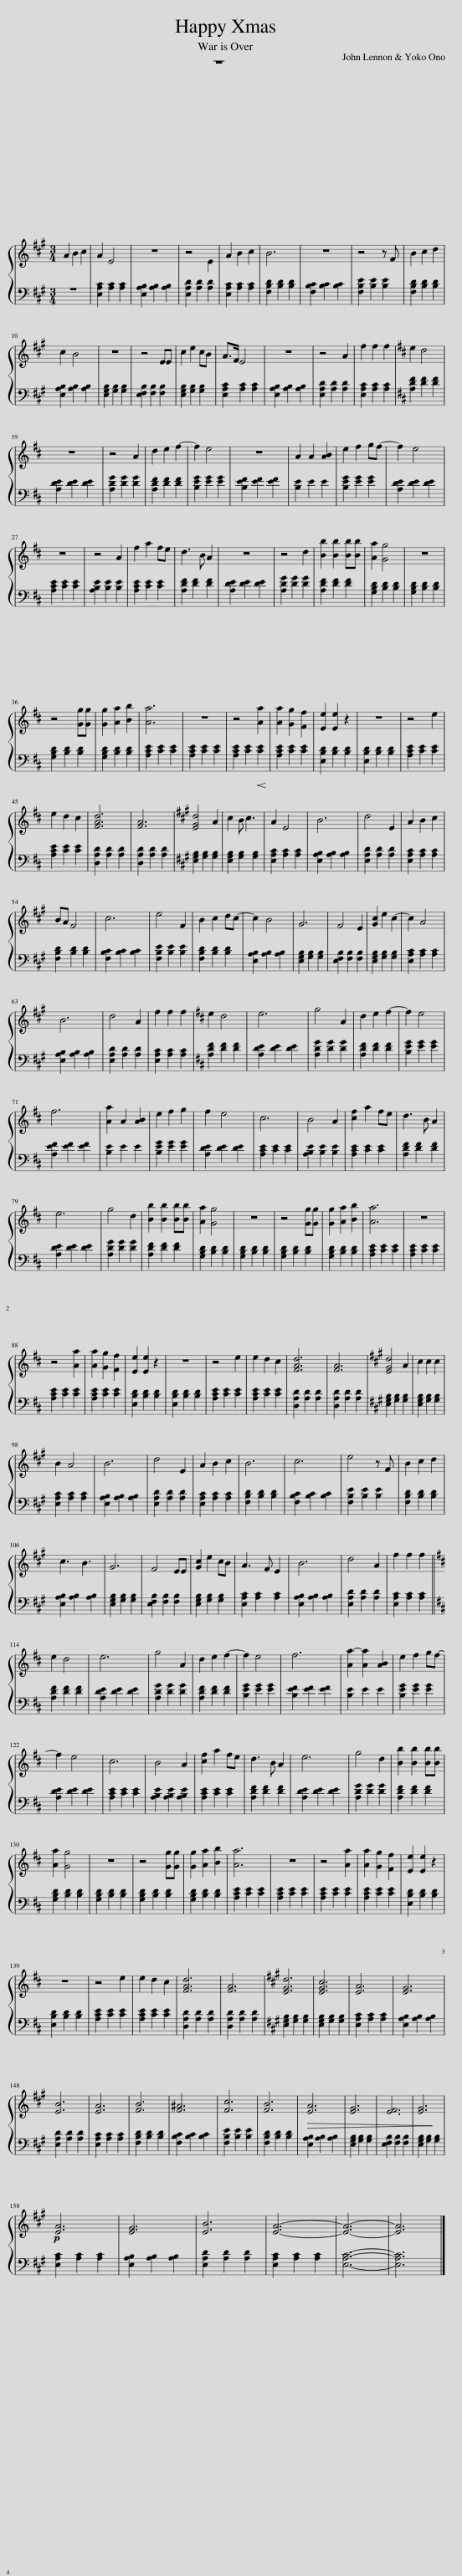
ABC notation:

X:1
%%score { ( 1 3 ) | 2 }
L:1/8
M:3/4
I:linebreak $
K:A
V:1 treble
V:3 treble
V:2 bass
V:1
 A2 B2 c2 | A2 E4 | z6 | z6 | A2 B2 c2 | %5
 B6 | z6 | z4 z F | B2 c2 d2 |$ c2 B4 | %10
 z6 | z4 EE | c2 e2 cB | A>F E4 | z6 | %15
 z4 A2 | f2 f2 f2 |[K:D] e2 d4 |$ z6 | z4 A2 | %20
 d2 e2 f2- | f2 e4 | z6 | A2 A2 [AB]2 | e2 f2 gf- | %25
 f2 e4 |$ z6 | z4 A2 | f2 a2 fe | d3 B A2 | %30
 z6 | z4 d2 | [Bb]2 [Bb]2 [Bb][Bb] | [Aa]2 [Gg]4 | z6 |$ %35
 z4 [Gg][Gg] | [Gg]2 [Aa]2 [Bb]2 | [Aa]6 | z6 | z4 [Aa]2 | %40
 [Aa]2 [Gg]2 [Ff]2 | [Ee]2 [Ee]2 z2 | z6 | z4 e2 |$ e2 d2 c2 | %45
 [FAd]6 | [FA]6 |[K:A] [EGd]4 A2 | c2 B c3 | A2 E4 | %50
 B6 | d4 E2 | A2 B2 c2 |$ BA F4 | c6 | %55
 e4 F2 | B2 c2 dc- | c2 B4 | G6 | F4 E2 | %60
 [Gc]2 e2 c2- | c2 A4 |$ B6 | d4 A2 | f2 f2 f2 | %65
[K:D] e2 d4 | e6 | g4 A2 | d2 e2 f2- | f2 e4 |$ %70
 f6 | [Aa]2 A2 [AB]2 | e2 f2 g2 | f2 e4 | c6 | %75
 B4 A2 | [cf]2 a2 fe | d3 B A2 |$ e6 | g4 d2 | %80
 [Bb]2 [Bb]2 [Bb][Bb] | [Aa]2 [Gg]4 | z6 | z4 [Gg][Gg] | [Gg]2 [Aa]2 [Bb]2 | %85
 [Aa]6 | z6 |$ z4 [Aa]2 | [Aa]2 [Gg]2 [Ff]2 | [Ee]2 [Ee]2 z2 | %90
 z6 | z4 e2 | e2 d2 c2 | [FAd]6 | [FA]6 | %95
[K:A] [EGd]4 A2 | c2 c2 c2 |$ B2 A4 | B6 | d4 E2 | %100
 A2 B2 c2 | B6 | c6 | e4 z F | B2 c2 d2 |$ %105
 c3 B3 | G6 | F4 EE | [Gc]2 e2 cB | A3 F E2 | %110
 B6 | d4 A2 | f2 f2 f2 ||$[K:D] e2 d4 | e6 | %115
 g4 A2 | d2 e2 f2- | f2 e4 | f6 | [Aa-]2 [Aa]2 [AB]2 | %120
 e2 f2 gf- |$ f2 e4 | c6 | B4 A2 | [cf]2 a2 fe | %125
 d3 B A2 | e6 | g4 d2 | [Bb]2 [Bb]2 [Bb][Bb] |$ [Aa]2 [Gg]4 | %130
 z6 | z4 [Gg][Gg] | [Gg]2 [Aa]2 [Bb]2 | [Aa]6 | z6 | %135
 z4 [Aa]2 | [Aa]2 [Gg]2 [Ff]2 | [Ee]2 [Ee]2 z2 |$ z6 | z4 e2 | %140
 e2 d2 c2 | [FAd]6 | [FA]6 |[K:A] [EGd]6 | [EGc]6 | %145
 [EA]6 | [EG]6 |$ [EB]6 | [EA]6 | [FB]6 | %150
 [F^A]6 | [Fc]6 | [FB]6 |!>(! [EA]6!>)! | [EG]6 | %155
 [EF]6 | [EG]6 |$!p! [EA]6 | [EG]6 | [EB]6 | %160
 [EA]6- | [EA]6- | [EA]6 |] %163
V:2
 z6 | [E,A,C]2 [A,C]2 [A,C]2 | [E,A,B,]2 [A,B,]2 [A,B,]2 | [E,A,D]2 [A,D]2 [A,D]2 | [E,A,C]2 [A,C]2 [A,C]2 | %5
 [F,B,D]2 [B,D]2 [B,D]2 | [F,B,C]2 [B,C]2 [B,C]2 | [F,B,E]2 [B,E]2 [B,E]2 | [F,B,D]2 [B,D]2 [B,D]2 |$ [E,A,B,]2 [A,B,]2 [A,B,]2 | %10
 [E,G,B,]2 [G,B,]2 [G,B,]2 | [E,F,B,]2 [F,B,]2 [F,B,]2 | [E,G,B,]2 [G,B,]2 [G,B,]2 | [E,A,C]2 [A,C]2 [A,C]2 | [E,A,B,]2 [A,B,]2 [A,B,]2 | %15
 [E,A,D]2 [A,D]2 [A,D]2 | [E,A,C]2 [A,C]2 [A,C]2 |[K:D] [A,DF]2 [DF]2 [DF]2 |$ [A,DE]2 [DE]2 [DE]2 | [A,DG]2 [DG]2 [DG]2 | %20
 [A,DF]2 [DF]2 [DF]2 | [B,EG]2 [EG]2 [EG]2 | [B,EF]2 [EF]2 [EF]2 | [B,E]2 E2 E2 | [B,EG]2 [EG]2 [EG]2 | %25
 [A,DE]2 [DE]2 [DE]2 |$ [A,CE]2 [CE]2 [CE]2 | [A,B,E]2 [B,E]2 [B,E]2 | [A,CE]2 [CE]2 [CE]2 | [A,DF]2 [DF]2 [DF]2 | %30
 [A,DE]2 [DE]2 [DE]2 | [A,DG]2 [DG]2 [DG]2 | [A,DF]2 [DF]2 [DF]2 | [G,B,D]2 [B,D]2 [B,D]2 | [G,B,D]2 [B,D]2 [B,D]2 |$ %35
 [G,B,D]2 [B,D]2 [B,D]2 | [G,B,D]2 [B,D]2 [B,D]2 | [A,CE]2 [CE]2 [CE]2 | [A,CE]2 [CE]2 [CE]2 | [A,CE]2 [CE]2!<(! [CE]2!<)! | %40
 [A,CE]2 [CE]2 [CE]2 | [E,B,D]2 [B,D]2 [B,D]2 | [E,B,D]2 [B,D]2 [B,D]2 | [A,CE]2 [CE]2 [CE]2 |$ [A,CE]2 [CE]2 [CE]2 | %45
 [D,A,D]2 [A,D]2 [A,D]2 | [D,A,D]2 [A,D]2 [A,D]2 |[K:A] [E,G,B,]2 [G,B,]2 [G,B,]2 | [E,G,B,]2 [G,B,]2 [G,B,]2 | [E,A,C]2 [A,C]2 [A,C]2 | %50
 [E,A,B,]2 [A,B,]2 [A,B,]2 | [E,A,D]2 [A,D]2 [A,D]2 | [E,A,C]2 [A,C]2 [A,C]2 |$ [F,B,D]2 [B,D]2 [B,D]2 | [F,B,C]2 [B,C]2 [B,C]2 | %55
 [F,B,E]2 [B,E]2 [B,E]2 | [F,B,D]2 [B,D]2 [B,D]2 | [E,A,B,]2 [A,B,]2 [A,B,]2 | [E,G,B,]2 [G,B,]2 [G,B,]2 | [E,F,B,]2 [F,B,]2 [F,B,]2 | %60
 [E,G,B,]2 [G,B,]2 [G,B,]2 | [E,A,C]2 [A,C]2 [A,C]2 |$ [E,A,B,]2 [A,B,]2 [A,B,]2 | [E,A,D]2 [A,D]2 [A,D]2 | [E,A,C]2 [A,C]2 [A,C]2 | %65
[K:D] [A,DF]2 [DF]2 [DF]2 | [A,DE]2 [DE]2 [DE]2 | [A,DG]2 [DG]2 [DG]2 | [A,DF]2 [DF]2 [DF]2 | [B,EG]2 [EG]2 [EG]2 |$ %70
 [A,EF]2 [EF]2 [EF]2 | [B,E]2 E2 E2 | [B,EG]2 [EG]2 [EG]2 | [A,DE]2 [DE]2 [DE]2 | [A,CE]2 [CE]2 [CE]2 | %75
 [A,B,E]2 [B,E]2 [B,E]2 | [A,CE]2 [CE]2 [CE]2 | [A,DF]2 [DF]2 [DF]2 |$ [A,DE]2 [DE]2 [DE]2 | [A,DG]2 [DG]2 [DG]2 | %80
 [A,DF]2 [DF]2 [DF]2 | [G,B,D]2 [B,D]2 [B,D]2 | [G,B,D]2 [B,D]2 [B,D]2 | [G,B,D]2 [B,D]2 [B,D]2 | [G,B,D]2 [B,D]2 [B,D]2 | %85
 [A,CE]2 [CE]2 [CE]2 | [A,CE]2 [CE]2 [CE]2 |$ [A,CE]2 [CE]2 [CE]2 | [A,CE]2 [CE]2 [CE]2 | [E,B,D]2 [B,D]2 [B,D]2 | %90
 [E,B,D]2 [B,D]2 [B,D]2 | [A,CE]2 [CE]2 [CE]2 | [A,CE]2 [CE]2 [CE]2 | [D,A,D]2 [A,D]2 [A,D]2 | [D,A,D]2 [A,D]2 [A,D]2 | %95
[K:A] [E,G,B,]2 [G,B,]2 [G,B,]2 | [E,G,B,]2 [G,B,]2 [G,B,]2 |$ [E,A,C]2 [A,C]2 [A,C]2 | [E,A,B,]2 [A,B,]2 [A,B,]2 | [E,A,D]2 [A,D]2 [A,D]2 | %100
 [E,A,C]2 [A,C]2 [A,C]2 | [F,B,D]2 [B,D]2 [B,D]2 | [F,B,C]2 [B,C]2 [B,C]2 | [F,B,E]2 [B,E]2 [B,E]2 | [F,B,D]2 [B,D]2 [B,D]2 |$ %105
 [E,A,B,]2 [A,B,]2 [A,B,]2 | [E,G,B,]2 [G,B,]2 [G,B,]2 | [E,F,B,]2 [F,B,]2 [F,B,]2 | [E,G,B,]2 [G,B,]2 [G,B,]2 | [E,A,C]2 [A,C]2 [A,C]2 | %110
 [E,A,B,]2 [A,B,]2 [A,B,]2 | [E,A,D]2 [A,D]2 [A,D]2 | [E,A,C]2 [A,C]2 [A,C]2 ||$[K:D] [A,DF]2 [DF]2 [DF]2 | [A,DE]2 [DE]2 [DE]2 | %115
 [A,DG]2 [DG]2 [DG]2 | [A,DF]2 [DF]2 [DF]2 | [B,EG]2 [EG]2 [EG]2 | [B,EF]2 [EF]2 [EF]2 | [B,E]2 E2 E2 | %120
 [B,EG]2 [EG]2 [EG]2 |$ [A,DE]2 [DE]2 [DE]2 | [A,CE]2 [CE]2 [CE]2 | [A,B,E]2 [A,B,E]2 [A,B,E]2 | [A,CE]2 [CE]2 [CE]2 | %125
 [A,DF]2 [DF]2 [DF]2 | [A,DE]2 [DE]2 [DE]2 | [A,DG]2 [DG]2 [DG]2 | [A,DF]2 [DF]2 [DF]2 |$ [G,B,D]2 [B,D]2 [B,D]2 | %130
 [G,B,D]2 [B,D]2 [B,D]2 | [G,B,D]2 [B,D]2 [B,D]2 | [G,B,D]2 [B,D]2 [B,D]2 | [A,CE]2 [CE]2 [CE]2 | [A,CE]2 [CE]2 [CE]2 | %135
 [A,CE]2 [CE]2 [CE]2 | [A,CE]2 [CE]2 [CE]2 | [E,B,D]2 [B,D]2 [B,D]2 |$ [E,B,D]2 [B,D]2 [B,D]2 | [A,CE]2 [CE]2 [CE]2 | %140
 [A,CE]2 [CE]2 [CE]2 | [D,A,D]2 [A,D]2 [A,D]2 | [D,A,D]2 [A,D]2 [A,D]2 |[K:A] [E,G,B,]2 [G,B,]2 [G,B,]2 | [E,G,B,]2 [G,B,]2 [G,B,]2 | %145
 [E,A,C]2 [A,C]2 [A,C]2 | [E,A,B,]2 [A,B,]2 [A,B,]2 |$ [E,A,D]2 [A,D]2 [A,D]2 | [E,A,C]2 [A,C]2 [A,C]2 | [F,B,D]2 [B,D]2 [B,D]2 | %150
 [F,B,C]2 [B,C]2 [B,C]2 | [F,B,E]2 [B,E]2 [B,E]2 | [F,B,D]2 [B,D]2 [B,D]2 | [E,A,B,]2 [A,B,]2 [A,B,]2 | [E,G,B,]2 [G,B,]2 [G,B,]2 | %155
 [E,F,B,]2 [F,B,]2 [F,B,]2 | [E,G,B,]2 [G,B,]2 [G,B,]2 |$ [E,A,C]2 [A,C]2 [A,C]2 | [E,A,B,]2 [A,B,]2 [A,B,]2 | [E,A,D]2 [A,D]2 [A,D]2 | %160
 [E,A,C]2 [A,C]2 [A,C]2 | [E,A,C]6- | [E,A,C]6 |] %163
V:3
 x6 | x6 | x6 | z4 E2 | x6 | %5
 x6 | x6 | x6 | x6 |$ x6 | %10
 x6 | x6 | x6 | x6 | x6 | %15
 x6 | x6 |[K:D] x6 |$ x6 | x6 | %20
 x6 | x6 | x6 | x6 | x6 | %25
 x6 |$ x6 | x6 | x6 | x6 | %30
 x6 | x6 | x6 | x6 | x6 |$ %35
 x6 | x6 | x6 | x6 | x6 | %40
 x6 | x6 | x6 | x6 |$ x6 | %45
 x6 | x6 |[K:A] x6 | x6 | x6 | %50
 x6 | x6 | x6 |$ x6 | x6 | %55
 x6 | x6 | x6 | x6 | x6 | %60
 x6 | x6 |$ x6 | x6 | x6 | %65
[K:D] x6 | x6 | x6 | x6 | x6 |$ %70
 x6 | x6 | x6 | x6 | x6 | %75
 x6 | x6 | x6 |$ x6 | x6 | %80
 x6 | x6 | x6 | x6 | x6 | %85
 x6 | x6 |$ x6 | x6 | x6 | %90
 x6 | x6 | x6 | x6 | x6 | %95
[K:A] x6 | x6 |$ x6 | x6 | x6 | %100
 x6 | x6 | x6 | x6 | x6 |$ %105
 x6 | x6 | x6 | x6 | x6 | %110
 x6 | x6 | x6 ||$[K:D] x6 | x6 | %115
 x6 | x6 | x6 | x6 | x6 | %120
 x6 |$ x6 | x6 | x6 | x6 | %125
 x6 | x6 | x6 | x6 |$ x6 | %130
 x6 | x6 | x6 | x6 | x6 | %135
 x6 | x6 | x6 |$ x6 | x6 | %140
 x6 | x6 | x6 |[K:A] x6 | x6 | %145
 x6 | x6 |$ x6 | x6 | x6 | %150
 x6 | x6 | x6 | x6 | x6 | %155
 x6 | x6 |$ x6 | x6 | x6 | %160
 x6 | x6 | x6 |] %163
